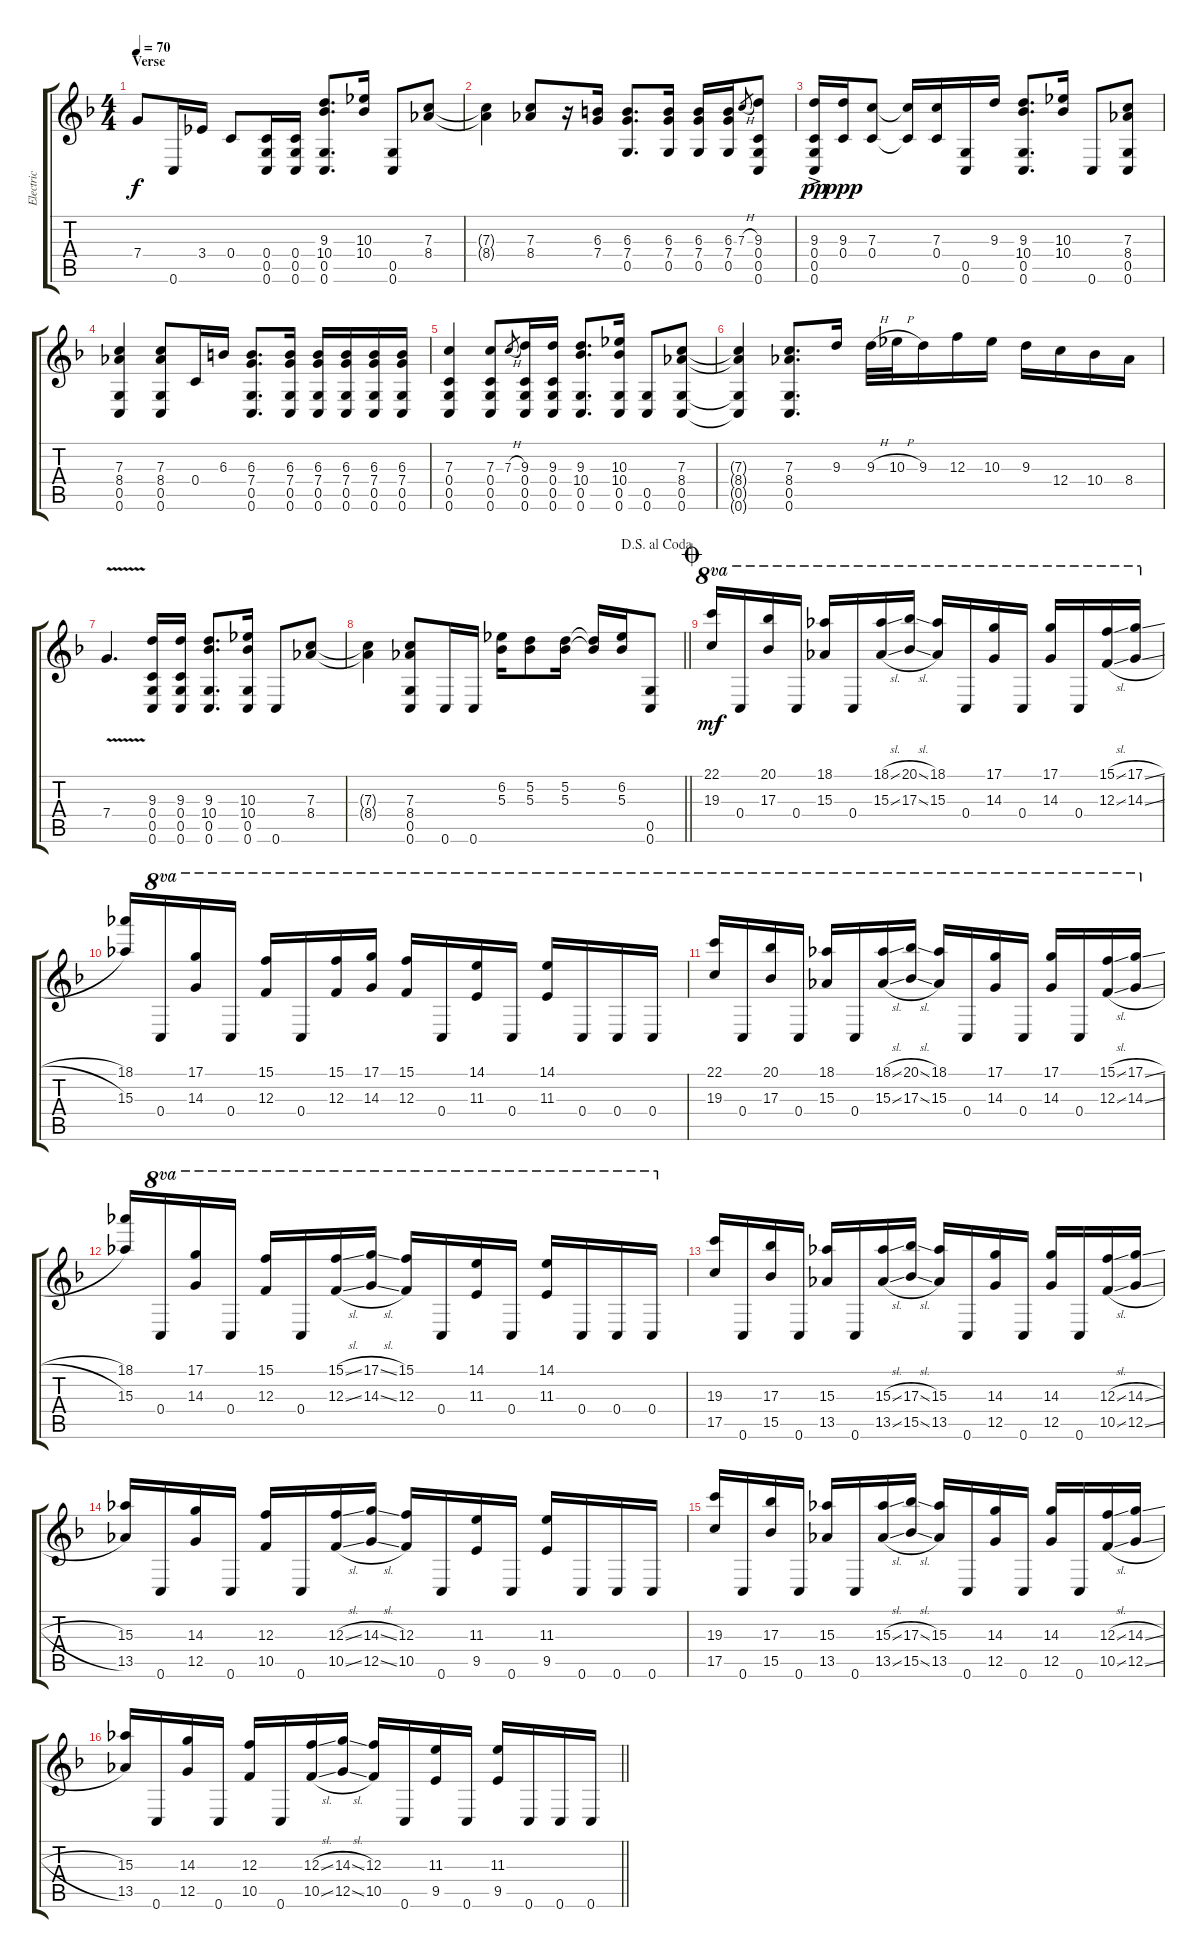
\track ("Electric" "Electric") {instrument electricguitarclean}
\staff {score tabs}
\tuning (D4 A3 F3 C3 G2 C2) {hide}
\ts (4 4)
\section ("" "Verse")
\tempo 70
\clef g2
\ks f
7.4.8{dy f} 0.6.16 3.4.16 0.4.8 (0.4 0.5 0.6).16 (0.4 0.5 0.6).16 (9.3 10.4 0.5 0.6).8{d} (10.3 10.4).16 (0.5 0.6).8 (7.3 8.4).8 |
(7.3{t} 8.4{t}).4 (7.3 8.4).8 r.16 (6.3 7.4).16 (6.3 7.4 0.5).8{d} (6.3 7.4 0.5).16 (6.3 7.4 0.5).16 (6.3 7.4 0.5).16 7.3{h}.8{gr} (9.3 0.4 0.5 0.6).8 |
(9.3{ac} 0.4{ac} 0.5{ac} 0.6{ac}).16{dy pp} (9.3 0.4).16{dy ppp} (7.3 0.4).8 (7.3{t} 0.4{t}).16 (7.3 0.4).16 (0.5 0.6).16 9.3.16 (9.3 10.4 0.5 0.6).8{d} (10.3 10.4).16 0.6.8 (7.3 8.4 0.5 0.6).8 |
(7.3 8.4 0.5 0.6).4 (7.3 8.4 0.5 0.6).8 0.4.16 6.3.16 (6.3 7.4 0.5 0.6).8{d} (6.3 7.4 0.5 0.6).16 (6.3 7.4 0.5 0.6).16 (6.3 7.4 0.5 0.6).16 (6.3 7.4 0.5 0.6).16 (6.3 7.4 0.5 0.6).16 |
(7.3 0.4 0.5 0.6).4 (7.3 0.4 0.5 0.6).8 7.3{h}.8{gr} (9.3 0.4 0.5 0.6).16 (9.3 0.4 0.5 0.6).16 (9.3 10.4 0.5 0.6).8{d} (10.3 10.4 0.5 0.6).16 (0.5 0.6).8 (7.3 8.4 0.5 0.6).8 |
(7.3{t} 8.4{t} 0.5{t} 0.6{t}).4 (7.3 8.4 0.5 0.6).8{d} 9.3.16 9.3{h}.32 10.3{h}.32 9.3.16 12.3.16 10.3.16 9.3.16 12.4.16 10.4.16 8.4.16 |
7.4{v}.4{d} (9.3 0.4 0.5 0.6).16 (9.3 0.4 0.5 0.6).16 (9.3 10.4 0.5 0.6).8{d} (10.3 10.4 0.5 0.6).16 0.6.8 (7.3 8.4).8 |
\jump dalsegnoalcoda
\barLineRight lightlight
(7.3{t} 8.4{t}).4 (7.3 8.4 0.5 0.6).8 0.6.16 0.6.16 (6.2 5.3).16 (5.2 5.3).8 (5.2 5.3).16 (5.2{t} 5.3{t}).16 (6.2 5.3).16 (0.5 0.6).8 |
\jump coda
(22.1 19.3).16{ot 8va dy mf} 0.4.16{ot 8va} (20.1 17.3).16{ot 8va} 0.4.16{ot 8va} (18.1 15.3).16{ot 8va} 0.4.16{ot 8va} (18.1{sl} 15.3{sl}).16{ot 8va} (20.1{sl} 17.3{sl}).16{ot 8va} (18.1 15.3).16{ot 8va} 0.4.16{ot 8va} (17.1 14.3).16{ot 8va} 0.4.16{ot 8va} (17.1 14.3).16{ot 8va} 0.4.16{ot 8va} (15.1{sl} 12.3{sl}).16{ot 8va} (17.1{sl} 14.3{sl}).16{ot 8va} |
(18.1 15.3).16 0.4.16{ot 8va} (17.1 14.3).16{ot 8va} 0.4.16{ot 8va} (15.1 12.3).16{ot 8va} 0.4.16{ot 8va} (15.1 12.3).16{ot 8va} (17.1 14.3).16{ot 8va} (15.1 12.3).16{ot 8va} 0.4.16{ot 8va} (14.1 11.3).16{ot 8va} 0.4.16{ot 8va} (14.1 11.3).16{ot 8va} 0.4.16{ot 8va} 0.4.16{ot 8va} 0.4.16{ot 8va} |
(22.1 19.3).16{ot 8va} 0.4.16{ot 8va} (20.1 17.3).16{ot 8va} 0.4.16{ot 8va} (18.1 15.3).16{ot 8va} 0.4.16{ot 8va} (18.1{sl} 15.3{sl}).16{ot 8va} (20.1{sl} 17.3{sl}).16{ot 8va} (18.1 15.3).16{ot 8va} 0.4.16{ot 8va} (17.1 14.3).16{ot 8va} 0.4.16{ot 8va} (17.1 14.3).16{ot 8va} 0.4.16{ot 8va} (15.1{sl} 12.3{sl}).16{ot 8va} (17.1{sl} 14.3{sl}).16{ot 8va} |
(18.1 15.3).16 0.4.16{ot 8va} (17.1 14.3).16{ot 8va} 0.4.16{ot 8va} (15.1 12.3).16{ot 8va} 0.4.16{ot 8va} (15.1{sl} 12.3{sl}).16{ot 8va} (17.1{sl} 14.3{sl}).16{ot 8va} (15.1 12.3).16{ot 8va} 0.4.16{ot 8va} (14.1 11.3).16{ot 8va} 0.4.16{ot 8va} (14.1 11.3).16{ot 8va} 0.4.16{ot 8va} 0.4.16{ot 8va} 0.4.16{ot 8va} |
(19.3 17.5).16 0.6.16 (17.3 15.5).16 0.6.16 (15.3 13.5).16 0.6.16 (15.3{sl} 13.5{sl}).16 (17.3{sl} 15.5{sl}).16 (15.3 13.5).16 0.6.16 (14.3 12.5).16 0.6.16 (14.3 12.5).16 0.6.16 (12.3{sl} 10.5{sl}).16 (14.3{sl} 12.5{sl}).16 |
(15.3 13.5).16 0.6.16 (14.3 12.5).16 0.6.16 (12.3 10.5).16 0.6.16 (12.3{sl} 10.5{sl}).16 (14.3{sl} 12.5{sl}).16 (12.3 10.5).16 0.6.16 (11.3 9.5).16 0.6.16 (11.3 9.5).16 0.6.16 0.6.16 0.6.16 |
(19.3 17.5).16 0.6.16 (17.3 15.5).16 0.6.16 (15.3 13.5).16 0.6.16 (15.3{sl} 13.5{sl}).16 (17.3{sl} 15.5{sl}).16 (15.3 13.5).16 0.6.16 (14.3 12.5).16 0.6.16 (14.3 12.5).16 0.6.16 (12.3{sl} 10.5{sl}).16 (14.3{sl} 12.5{sl}).16 |
\barLineRight lightlight
(15.3 13.5).16 0.6.16 (14.3 12.5).16 0.6.16 (12.3 10.5).16 0.6.16 (12.3{sl} 10.5{sl}).16 (14.3{sl} 12.5{sl}).16 (12.3 10.5).16 0.6.16 (11.3 9.5).16 0.6.16 (11.3 9.5).16 0.6.16 0.6.16 0.6.16
